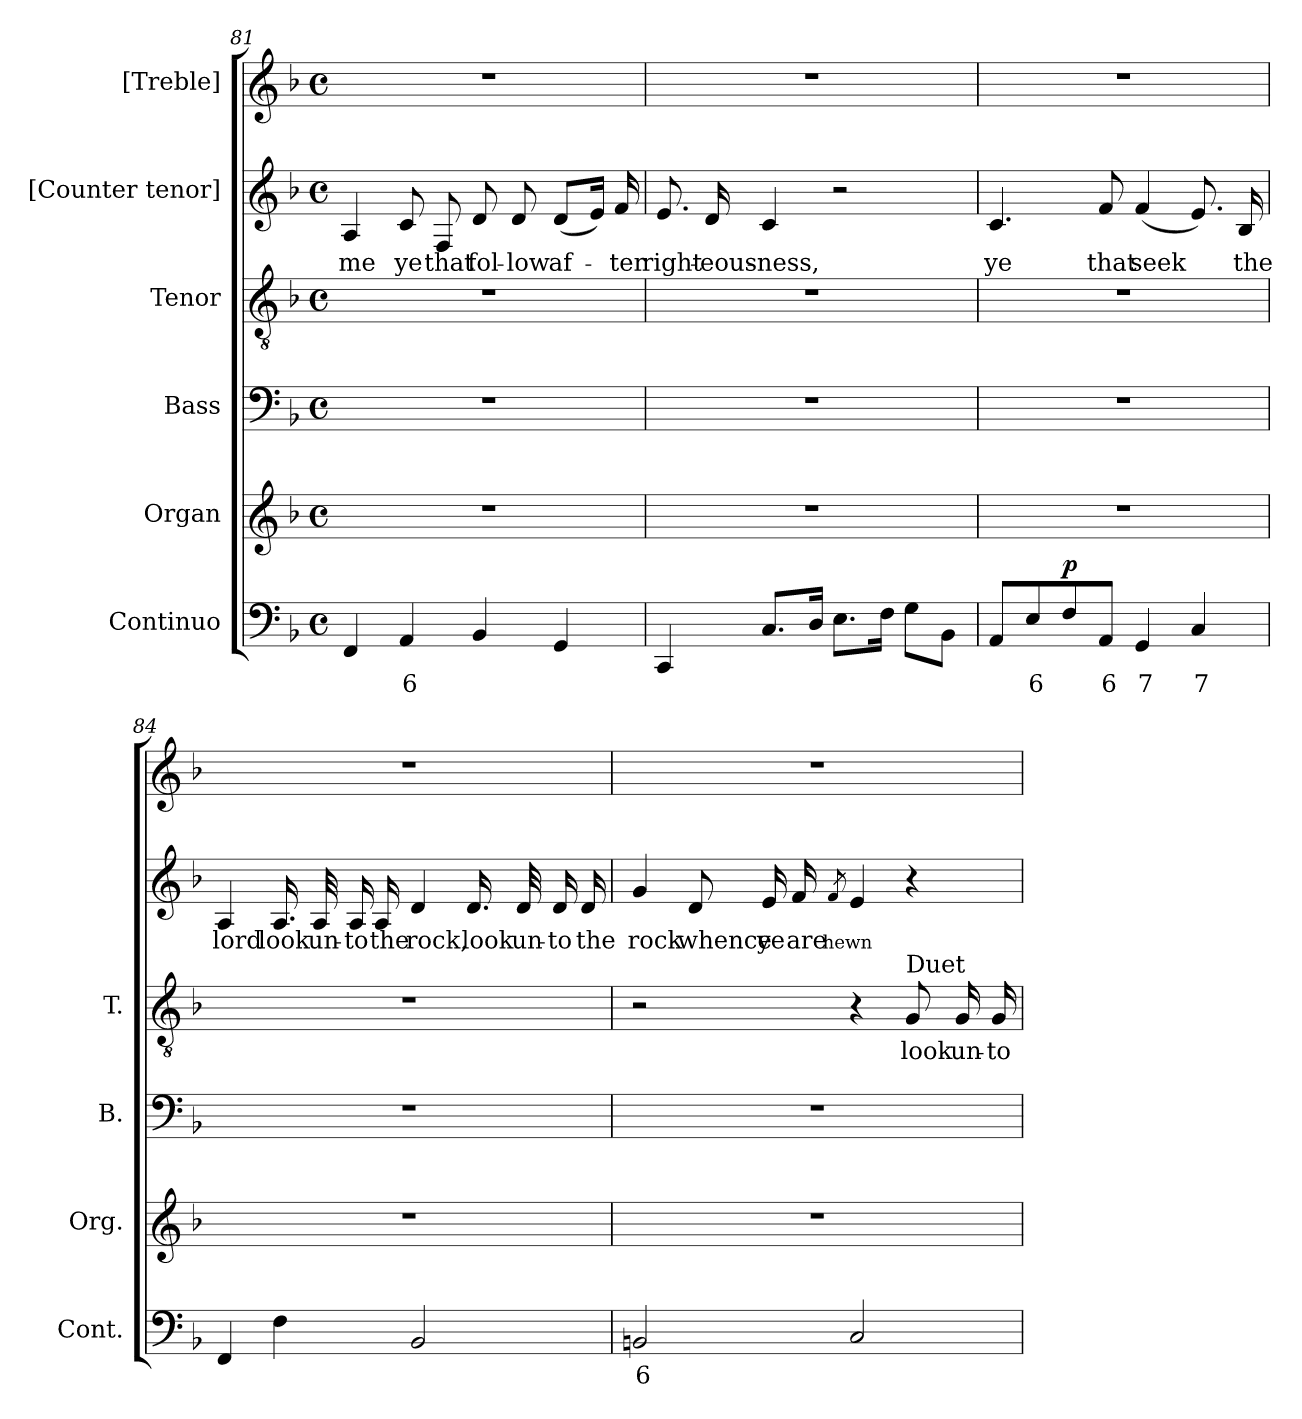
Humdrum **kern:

**kern	**text	**dynam	**kern	**kern	**kern	**text	**kern	**text	**kern
*part6	*part6	*part6	*part5	*part4	*part3	*part3	*part2	*part2	*part1
*staff6	*staff6	*staff6	*staff5	*staff4	*staff3	*staff3	*staff2	*staff2	*staff1
*I"Continuo	*	*	*I"Organ	*I"Bass	*I"Tenor	*	*I"[Counter tenor]	*	*I"[Treble]
*I'Cont.	*	*	*I'Org.	*I'B.	*I'T.	*	*	*	*
!!LO:LB:g=z
*clefF4	*	*	*clefG2	*clefF4	*clefGv2	*	*clefG2	*	*clefG2
*	*	*	*	*	*ITrd7c12	*	*	*	*
*k[b-]	*	*	*k[b-]	*k[b-]	*k[b-]	*	*k[b-]	*	*k[b-]
*F:	*	*	*F:	*F:	*F:	*	*F:	*	*F:
*M4/4	*	*	*M4/4	*M4/4	*M4/4	*	*M4/4	*	*M4/4
*met(c)	*	*	*met(c)	*met(c)	*met(c)	*	*met(c)	*	*met(c)
=81	=81	=81	=81	=81	=81	=81	=81	=81	=81
!	!	!	!	!	!	!	!	!LO:LY:b:color=#000000	!
4FFi/	.	.	1r	1r	1r	.	4Ai/	me	1r
!	!LO:LY:b:color=#000000	!	!	!	!	!	!	!	!
!	!	!	!	!	!	!	!	!LO:LY:b:color=#000000	!
4AAi/	6	.	.	.	.	.	8ci/	ye	.
!	!	!	!	!	!	!	!	!LO:LY:b:color=#000000	!
.	.	.	.	.	.	.	8Fi/	that	.
!	!	!	!	!	!	!	!	!LO:LY:b:color=#000000	!
4BB-i/	.	.	.	.	.	.	8di/	fol-	.
!	!	!	!	!	!	!	!	!LO:LY:b:color=#000000	!
.	.	.	.	.	.	.	8di/	-low	.
!	!	!	!	!	!	!	!	!LO:LY:b:color=#000000	!
4GGi/	.	.	.	.	.	.	(8di/L	af-	.
.	.	.	.	.	.	.	16ei/Jk)	.	.
!	!	!	!	!	!	!	!	!LO:LY:b:color=#000000	!
.	.	.	.	.	.	.	16fi/	-ter	.
=82	=82	=82	=82	=82	=82	=82	=82	=82	=82
!	!	!	!	!	!	!	!	!LO:LY:b:color=#000000	!
4CCi/	.	.	1r	1r	1r	.	8.ei/	right-	1r
!	!	!	!	!	!	!	!	!LO:LY:b:color=#000000	!
.	.	.	.	.	.	.	16di/	-eous-	.
!	!	!	!	!	!	!	!	!LO:LY:b:color=#000000	!
8.Ci/L	.	.	.	.	.	.	4ci/	-ness,	.
16Di/Jk	.	.	.	.	.	.	.	.	.
8.Ei\L	.	.	.	.	.	.	2r	.	.
16Fi\Jk	.	.	.	.	.	.	.	.	.
8Gi\L	.	.	.	.	.	.	.	.	.
8BB-i\J	.	.	.	.	.	.	.	.	.
=83	=83	=83	=83	=83	=83	=83	=83	=83	=83
!	!	!	!	!	!	!	!	!LO:LY:b:color=#000000	!
8AAi/L	.	.	1r	1r	1r	.	4.ci/	ye	1r
!	!LO:LY:b:color=#000000	!	!	!	!	!	!	!	!
8Ei/	6	.	.	.	.	.	.	.	.
8Fi/	.	p	.	.	.	.	.	.	.
!	!LO:LY:b:color=#000000	!	!	!	!	!	!	!	!
!	!	!	!	!	!	!	!	!LO:LY:b:color=#000000	!
8AAi/J	6	.	.	.	.	.	8fi/	that	.
!	!LO:LY:b:color=#000000	!	!	!	!	!	!	!	!
!	!	!	!	!	!	!	!	!LO:LY:b:color=#000000	!
4GGi/	7	.	.	.	.	.	(4fi/	seek	.
!	!LO:LY:b:color=#000000	!	!	!	!	!	!	!	!
4Ci/	7	.	.	.	.	.	8.ei/)	.	.
!	!	!	!	!	!	!	!	!LO:LY:b:color=#000000	!
.	.	.	.	.	.	.	16B-i/	the	.
=84	=84	=84	=84	=84	=84	=84	=84	=84	=84
!	!	!	!	!	!	!	!	!LO:LY:b:color=#000000	!
4FFi/	.	.	1r	1r	1r	.	4Ai/	lord	1r
!	!	!	!	!	!	!	!	!LO:LY:b:color=#000000	!
4Fi\	.	.	.	.	.	.	16.Ai/	look	.
!	!	!	!	!	!	!	!	!LO:LY:b:color=#000000	!
.	.	.	.	.	.	.	32Ai/	un-	.
!	!	!	!	!	!	!	!	!LO:LY:b:color=#000000	!
.	.	.	.	.	.	.	16Ai/	-to	.
!	!	!	!	!	!	!	!	!LO:LY:b:color=#000000	!
.	.	.	.	.	.	.	16Ai/	the	.
!	!	!	!	!	!	!	!	!LO:LY:b:color=#000000	!
2BB-i/	.	.	.	.	.	.	4di/	rock,	.
!	!	!	!	!	!	!	!	!LO:LY:b:color=#000000	!
.	.	.	.	.	.	.	16.di/	look	.
!	!	!	!	!	!	!	!	!LO:LY:b:color=#000000	!
.	.	.	.	.	.	.	32di/	un-	.
!	!	!	!	!	!	!	!	!LO:LY:b:color=#000000	!
.	.	.	.	.	.	.	16di/	-to	.
!	!	!	!	!	!	!	!	!LO:LY:b:color=#000000	!
.	.	.	.	.	.	.	16di/	the	.
!!LO:LB:g=z
=85	=85	=85	=85	=85	=85	=85	=85	=85	=85
!	!LO:LY:b:color=#000000	!	!	!	!	!	!	!	!
!	!	!	!	!	!	!	!	!LO:LY:b:color=#000000	!
2BBni/	6	.	1r	1r	2r	.	4gi/	rock	1r
!	!	!	!	!	!	!	!	!LO:LY:b:color=#000000	!
.	.	.	.	.	.	.	8di/	whence	.
!	!	!	!	!	!	!	!	!LO:LY:b:color=#000000	!
.	.	.	.	.	.	.	16ei/	ye	.
!	!	!	!	!	!	!	!	!LO:LY:b:color=#000000	!
.	.	.	.	.	.	.	16fi/	are	.
!	!	!	!	!	!	!	!	!LO:LY:b:color=#000000	!
.	.	.	.	.	.	.	8qfi/	hewn	.
2Ci/	.	.	.	.	4r	.	4ei/	.	.
!	!	!	!	!	!LO:TX:a:t=Duet	!	!	!	!
!	!	!	!	!	!	!LO:LY:b:color=#000000	!	!	!
.	.	.	.	.	8GGi/	look	4r	.	.
!	!	!	!	!	!	!LO:LY:b:color=#000000	!	!	!
.	.	.	.	.	16GGi/	un-	.	.	.
!	!	!	!	!	!	!LO:LY:b:color=#000000	!	!	!
.	.	.	.	.	16GGi/	-to	.	.	.
=	=	=	=	=	=	=	=	=	=
*-	*-	*-	*-	*-	*-	*-	*-	*-	*-
